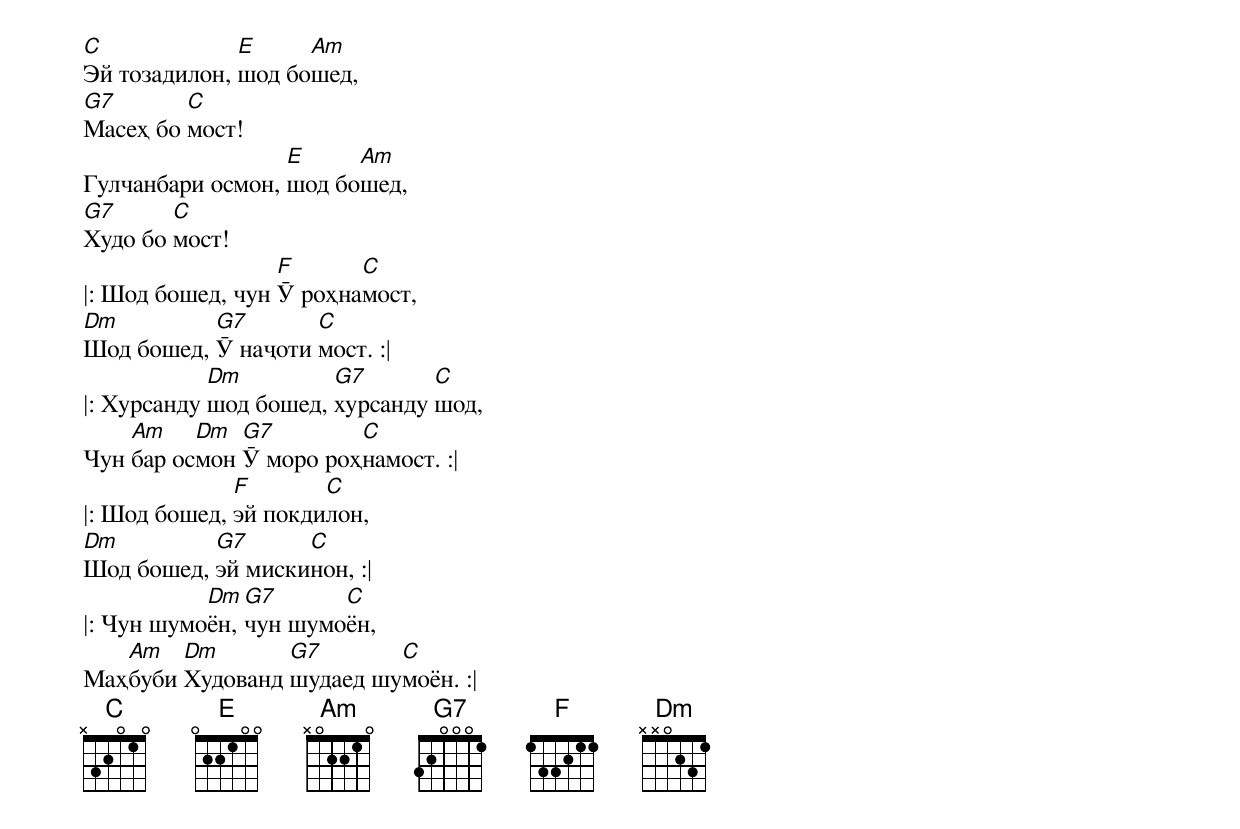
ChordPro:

[C]Эй тозадилон, [E]шод бо[Am]шед,
[G7]Масеҳ бо [C]мост!
Гулчанбари осмон, [E]шод бо[Am]шед,
[G7]Худо бо [C]мост!
|: Шод бошед, чун [F]Ӯ роҳна[C]мост,
[Dm]Шод бошед, [G7]Ӯ наҷоти [C]мост. :|
|: Хурсанду [Dm]шод бошед, [G7]хурсанду [C]шод,
Чун [Am]бар ос[Dm]мон [G7]Ӯ моро роҳ[C]намост. :|
|: Шод бошед, [F]эй покди[C]лон,
[Dm]Шод бошед, [G7]эй миски[C]нон, :|
|: Чун шумо[Dm]ён, [G7]чун шумо[C]ён,
Маҳ[Am]буби [Dm]Худованд [G7]шудаед шу[C]моён. :|
